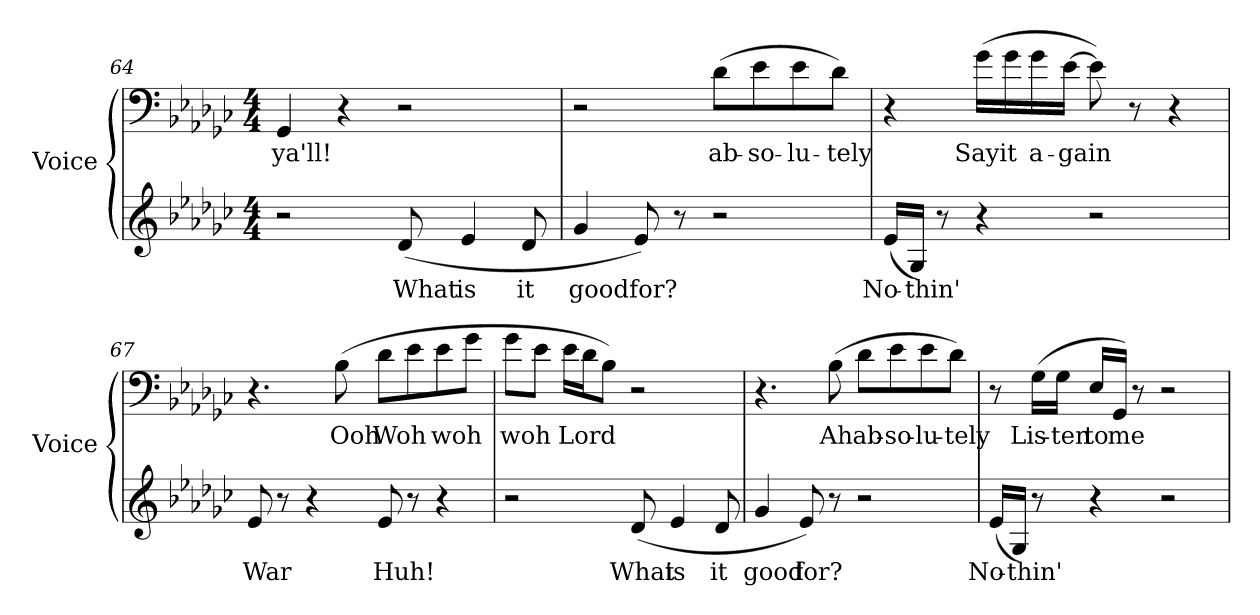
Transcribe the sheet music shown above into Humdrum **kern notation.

**kern	**text	**kern	**text
*part2	*part2	*part1	*part1
*staff2	*staff2	*staff1	*staff1
*I"Voice	*	*I"Voice	*
*I'Voice	*	*I'Voice	*
*clefG2	*	*clefF4	*
*k[b-e-a-d-g-c-]	*	*k[b-e-a-d-g-c-]	*
*e-:	*	*e-:	*
*M4/4	*	*M4/4	*
=64	=64	=64	=64
!	!	!	!LO:LY:b:color=#000000
2r	.	4GG-i/	ya'll!
.	.	4r	.
!	!LO:LY:b:color=#000000	!	!
(8d-i/	What	2r	.
!	!LO:LY:b:color=#000000	!	!
4e-i/	is	.	.
!	!LO:LY:b:color=#000000	!	!
8d-i/	it	.	.
=65	=65	=65	=65
!	!LO:LY:b:color=#000000	!	!
4g-i/	good	2r	.
!	!LO:LY:b:color=#000000	!	!
8e-i/)	for?	.	.
8r	.	.	.
!	!	!	!LO:LY:b:color=#000000
2r	.	(8d-i\L	ab-
!	!	!	!LO:LY:b:color=#000000
.	.	8e-i\	-so-
!	!	!	!LO:LY:b:color=#000000
.	.	8e-i\	-lu-
!	!	!	!LO:LY:b:color=#000000
.	.	8d-i\J)	-tely
=66	=66	=66	=66
!	!LO:LY:b:color=#000000	!	!
(16e-i/LL	No-	4r	.
!	!LO:LY:b:color=#000000	!	!
16G-i/JJ)	-thin'	.	.
8r	.	.	.
!	!	!	!LO:LY:b:color=#000000
4r	.	(16g-i\LL	Say
!	!	!	!LO:LY:b:color=#000000
.	.	16g-i\	it
!	!	!	!LO:LY:b:color=#000000
.	.	16g-i\	a-
!	!	!	!LO:LY:b:color=#000000
.	.	[16e-i\JJ	-gain
2r	.	8e-i\])	.
.	.	8r	.
.	.	4r	.
!!LO:LB:g=z
=67	=67	=67	=67
!	!LO:LY:b:color=#000000	!	!
8e-i/	War	4.r	.
8r	.	.	.
4r	.	.	.
!	!	!	!LO:LY:b:color=#000000
.	.	(8B-i\	Ooh
!	!LO:LY:b:color=#000000	!	!
!	!	!	!LO:LY:b:color=#000000
8e-i/	Huh!	8d-i\L	Woh
8r	.	8e-i\	.
!	!	!	!LO:LY:b:color=#000000
4r	.	8e-i\	woh
.	.	8g-i\J	.
=68	=68	=68	=68
!	!	!	!LO:LY:b:color=#000000
2r	.	8g-i\L	woh
.	.	8e-i\J	.
!	!	!	!LO:LY:b:color=#000000
.	.	16e-i\LL	Lord
.	.	16d-i\J	.
.	.	8B-i\J)	.
!	!LO:LY:b:color=#000000	!	!
(8d-i/	What	2r	.
!	!LO:LY:b:color=#000000	!	!
4e-i/	is	.	.
!	!LO:LY:b:color=#000000	!	!
8d-i/	it	.	.
=69	=69	=69	=69
!	!LO:LY:b:color=#000000	!	!
4g-i/	good	4.r	.
!	!LO:LY:b:color=#000000	!	!
8e-i/)	for?	.	.
!	!	!	!LO:LY:b:color=#000000
8r	.	(8B-i\	Ah
!	!	!	!LO:LY:b:color=#000000
2r	.	8d-i\L	ab-
!	!	!	!LO:LY:b:color=#000000
.	.	8e-i\	-so-
!	!	!	!LO:LY:b:color=#000000
.	.	8e-i\	-lu-
!	!	!	!LO:LY:b:color=#000000
.	.	8d-i\J)	-tely
!!LO:LB:g=z
=70	=70	=70	=70
!	!LO:LY:b:color=#000000	!	!
(16e-i/LL	No-	8r	.
!	!LO:LY:b:color=#000000	!	!
16G-i/JJ)	-thin'	.	.
!	!	!	!LO:LY:b:color=#000000
8r	.	(16G-i\LL	Lis-
!	!	!	!LO:LY:b:color=#000000
.	.	16G-i\JJ	-ten
!	!	!	!LO:LY:b:color=#000000
4r	.	16E-i/LL	to
!	!	!	!LO:LY:b:color=#000000
.	.	16GG-i/JJ)	me
.	.	8r	.
2r	.	2r	.
=	=	=	=
*-	*-	*-	*-
